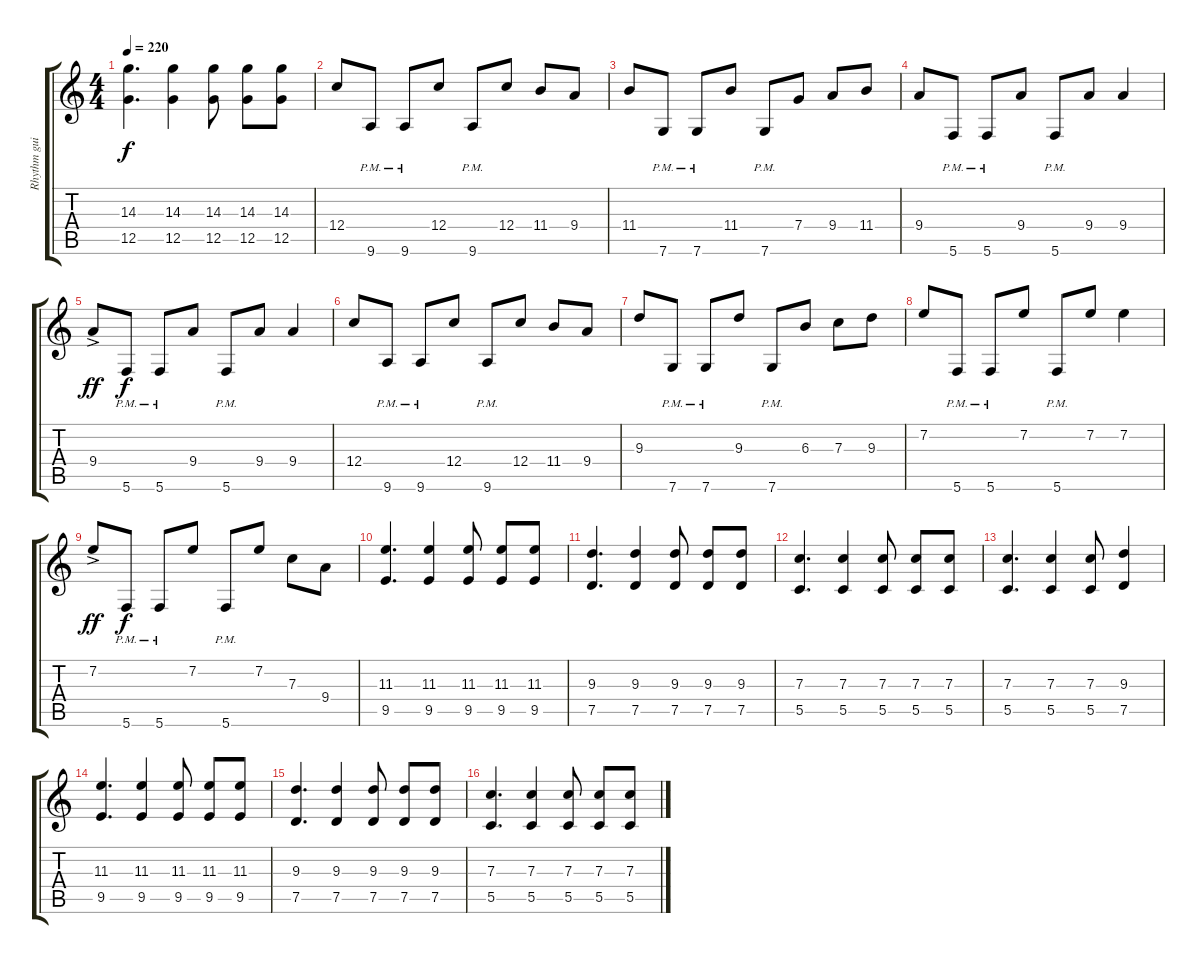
\track ("Rhythm guitar" "Rhythm gui") {instrument distortionguitar}
\staff {score tabs}
\tuning (D4 A3 F3 C3 G2 C2) {hide}
\ts (4 4)
\tempo 220
\clef g2
\ks c
(14.3 12.5).4{d dy f} (14.3 12.5).4 (14.3 12.5).8 (14.3 12.5).8 (14.3 12.5).8 |
12.4.8 9.6{pm}.8 9.6{pm}.8 12.4.8 9.6{pm}.8 12.4.8 11.4.8 9.4.8 |
11.4.8 7.6{pm}.8 7.6{pm}.8 11.4.8 7.6{pm}.8 7.4.8 9.4.8 11.4.8 |
9.4.8 5.6{pm}.8 5.6{pm}.8 9.4.8 5.6{pm}.8 9.4.8 9.4.4 |
9.4{ac}.8{dy ff} 5.6{pm}.8{dy f} 5.6{pm}.8 9.4.8 5.6{pm}.8 9.4.8 9.4.4 |
12.4.8 9.6{pm}.8 9.6{pm}.8 12.4.8 9.6{pm}.8 12.4.8 11.4.8 9.4.8 |
9.3.8 7.6{pm}.8 7.6{pm}.8 9.3.8 7.6{pm}.8 6.3.8 7.3.8 9.3.8 |
7.2.8 5.6{pm}.8 5.6{pm}.8 7.2.8 5.6{pm}.8 7.2.8 7.2.4 |
7.2{ac}.8{dy ff} 5.6{pm}.8{dy f} 5.6{pm}.8 7.2.8 5.6{pm}.8 7.2.8 7.3.8 9.4.8 |
(11.3 9.5).4{d} (11.3 9.5).4 (11.3 9.5).8 (11.3 9.5).8 (11.3 9.5).8 |
(9.3 7.5).4{d} (9.3 7.5).4 (9.3 7.5).8 (9.3 7.5).8 (9.3 7.5).8 |
(7.3 5.5).4{d} (7.3 5.5).4 (7.3 5.5).8 (7.3 5.5).8 (7.3 5.5).8 |
(7.3 5.5).4{d} (7.3 5.5).4 (7.3 5.5).8 (9.3 7.5).4 |
(11.3 9.5).4{d} (11.3 9.5).4 (11.3 9.5).8 (11.3 9.5).8 (11.3 9.5).8 |
(9.3 7.5).4{d} (9.3 7.5).4 (9.3 7.5).8 (9.3 7.5).8 (9.3 7.5).8 |
(7.3 5.5).4{d} (7.3 5.5).4 (7.3 5.5).8 (7.3 5.5).8 (7.3 5.5).8
